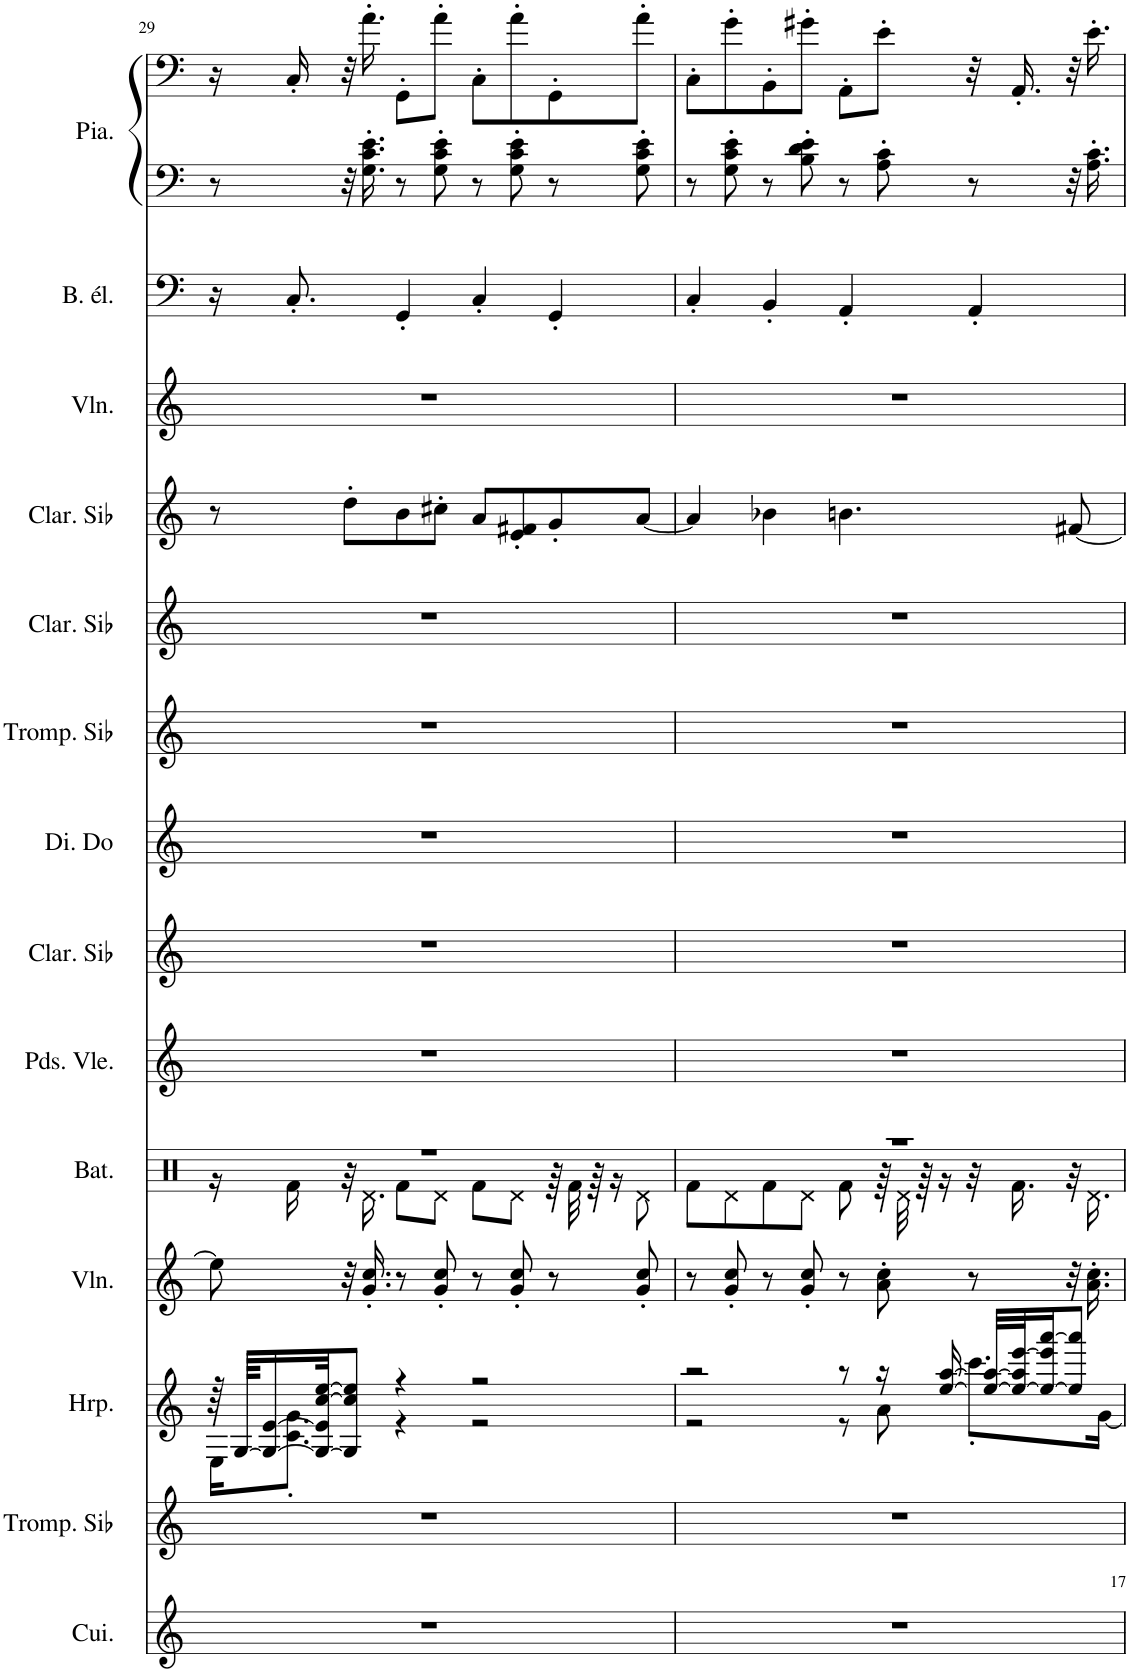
**kern	**kern	**kern	**kern	**kern	**kern	**kern	**kern	**kern	**kern	**kern	**kern	**kern	**kern	**kern
*part14	*part13	*part12	*part11	*part10	*part9	*part8	*part7	*part6	*part5	*part4	*part3	*part2	*part1	*part1
*staff15	*staff14	*staff13	*staff12	*staff11	*staff10	*staff9	*staff8	*staff7	*staff6	*staff5	*staff4	*staff3	*staff2	*staff1
*I"Cuivres, Brass Section	*I"Trompette en Sib, Muted Trumpet	*I"Harpe, Orchestral Harp	*I"Violon, Pizzicato Strings	*I"Batterie, Drums	*I"Pardessus de viole, Violin	*I"Clarinette en Sib, Clarinet Pipe	*I"Dizi en Do, Piccolo	*I"Trompette en Sib, Trumpet	*I"Clarinette en Sib, Clarinet Pipe	*I"Clarinette en Sib, Clarinet Pipe	*I"Violon, Tremolo Strings	*I"Basse électrique, Electric Bass (finger)	*I"Piano, Bright Acoustic Piano	*
*I'Cui.	*I'Tromp. Sib	*I'Hrp.	*I'Vln.	*I'Bat.	*I'Pds. Vle.	*I'Clar. Sib	*I'Di. Do	*I'Tromp. Sib	*I'Clar. Sib	*I'Clar. Sib	*I'Vln.	*I'B. él.	*I'Pia.	*
!!LO:PB:g=z
*clefG2	*clefG2	*clefG2	*clefG2	*clefX	*clefG2	*clefG2	*clefG2	*clefG2	*clefG2	*clefG2	*clefG2	*clefF4	*clefF4	*clefF4
*	*Trd1c2	*	*	*	*	*Trd1c2	*Trd-7c-12	*Trd1c2	*Trd1c2	*Trd1c2	*	*Trd7c12	*	*
*k[]	*k[]	*k[]	*k[]	*k[]	*k[]	*k[]	*k[]	*k[]	*k[]	*k[]	*k[]	*k[]	*k[]	*k[]
*M4/4	*M4/4	*M4/4	*M4/4	*M4/4	*M4/4	*M4/4	*M4/4	*M4/4	*M4/4	*M4/4	*M4/4	*M4/4	*M4/4	*M4/4
=29	=29	=29	=29	=29	=29	=29	=29	=29	=29	=29	=29	=29	=29	=29
*	*	*^	*	*^	*	*	*	*	*	*	*	*	*	*
1r	1r	64r	16E\KL	8ee\]	1r	16r	1r	1r	1r	1r	1r	8r	1r	16r	8r	16r
.	.	[64G/KKLL	.	.	.	.	.	.	.	.	.	.	.	.	.	.
.	.	16G/_ [16e/	.	.	.	.	.	.	.	.	.	.	.	.	.	.
.	.	.	8.c\' 8.g\'J	.	.	16Rf\	.	.	.	.	.	.	.	8.C'/	.	16C'/
.	.	32G/_ 32e/] [32cc/ [32ee/JK	.	.	.	.	.	.	.	.	.	.	.	.	.	.
.	.	8G/] 8cc/] 8ee/]J	.	32r	.	32r	.	.	.	.	.	8dd'\L	.	.	32r	32r
.	.	.	.	16.g/' 16.cc/'	.	16.Rd\	.	.	.	.	.	.	.	.	16.G\' 16.c\' 16.e\'	16.a'\
.	.	4r	4r	8r	.	8Rf\L	.	.	.	.	.	8b\	.	4GG'/	8r	8GG'\L
.	.	.	.	8g/' 8cc/'	.	8Rd\J	.	.	.	.	.	8cc#X'\J	.	.	8G\' 8c\' 8e\'	8a'\J
.	.	2r	2r	8r	.	8Rf\L	.	.	.	.	.	8a/L	.	4C'/	8r	8C'\L
.	.	.	.	8g/' 8cc/'	.	8Rd\J	.	.	.	.	.	8e/' 8f#X/'	.	.	8G\' 8c\' 8e\'	8a'\
.	.	.	.	8r	.	64r	.	.	.	.	.	8g'/	.	4GG'/	8r	8GG'\
.	.	.	.	.	.	32Rf\	.	.	.	.	.	.	.	.	.	.
.	.	.	.	.	.	64r	.	.	.	.	.	.	.	.	.	.
.	.	.	.	.	.	16r	.	.	.	.	.	.	.	.	.	.
.	.	.	.	8g/' 8cc/'	.	8Rd\	.	.	.	.	.	[8a/J	.	.	8G\' 8c\' 8e\'	8a'\J
=30	=30	=30	=30	=30	=30	=30	=30	=30	=30	=30	=30	=30	=30	=30	=30	=30
1r	1r	2r	2r	8r	1r	8Rf\L	1r	1r	1r	1r	1r	4a/]	1r	4C'/	8r	8C'\L
.	.	.	.	8g/' 8cc/'	.	8Rd\	.	.	.	.	.	.	.	.	8G\' 8c\' 8e\'	8g'\
.	.	.	.	8r	.	8Rf\	.	.	.	.	.	4b-X\	.	4BB'/	8r	8BB'\
.	.	.	.	8g/' 8cc/'	.	8Rd\J	.	.	.	.	.	.	.	.	8B\' 8d\' 8e\'	8g#X'\J
.	.	8r	8r	8r	.	8Rf\	.	.	.	.	.	4.bn\	.	4AA'/	8r	8AA'\L
.	.	16r	8a\	8a\' 8cc\'	.	64r	.	.	.	.	.	.	.	.	8A\' 8c\'	8e'\J
.	.	.	.	.	.	32Rd\	.	.	.	.	.	.	.	.	.	.
.	.	.	.	.	.	64r	.	.	.	.	.	.	.	.	.	.
.	.	[16ee/ [16aa/	.	.	.	16r	.	.	.	.	.	.	.	.	.	.
.	.	32ee/_ 32aa/_LLL	8.ccc'\L	8r	.	32r	.	.	.	.	.	.	.	4AA'/	8r	32r
.	.	32ee/_ 32aa/] [32eee/J	.	.	.	16.Rf\	.	.	.	.	.	.	.	.	.	16.AA'/
.	.	16ee/_ 16eee/] [16aaa/J	.	.	.	.	.	.	.	.	.	.	.	.	.	.
.	.	8ee/] 8aaa/]J	.	32r	.	32r	.	.	.	.	.	[8f#X/	.	.	32r	32r
.	.	.	.	16.a\' 16.cc\'	.	16.Rd\	.	.	.	.	.	.	.	.	16.A\' 16.c\'	16.e'\
.	.	.	[16g\Jk	.	.	.	.	.	.	.	.	.	.	.	.	.
*	*	*v	*v	*	*v	*v	*	*	*	*	*	*	*	*	*	*
=	=	=	=	=	=	=	=	=	=	=	=	=	=	=
*-	*-	*-	*-	*-	*-	*-	*-	*-	*-	*-	*-	*-	*-	*-
